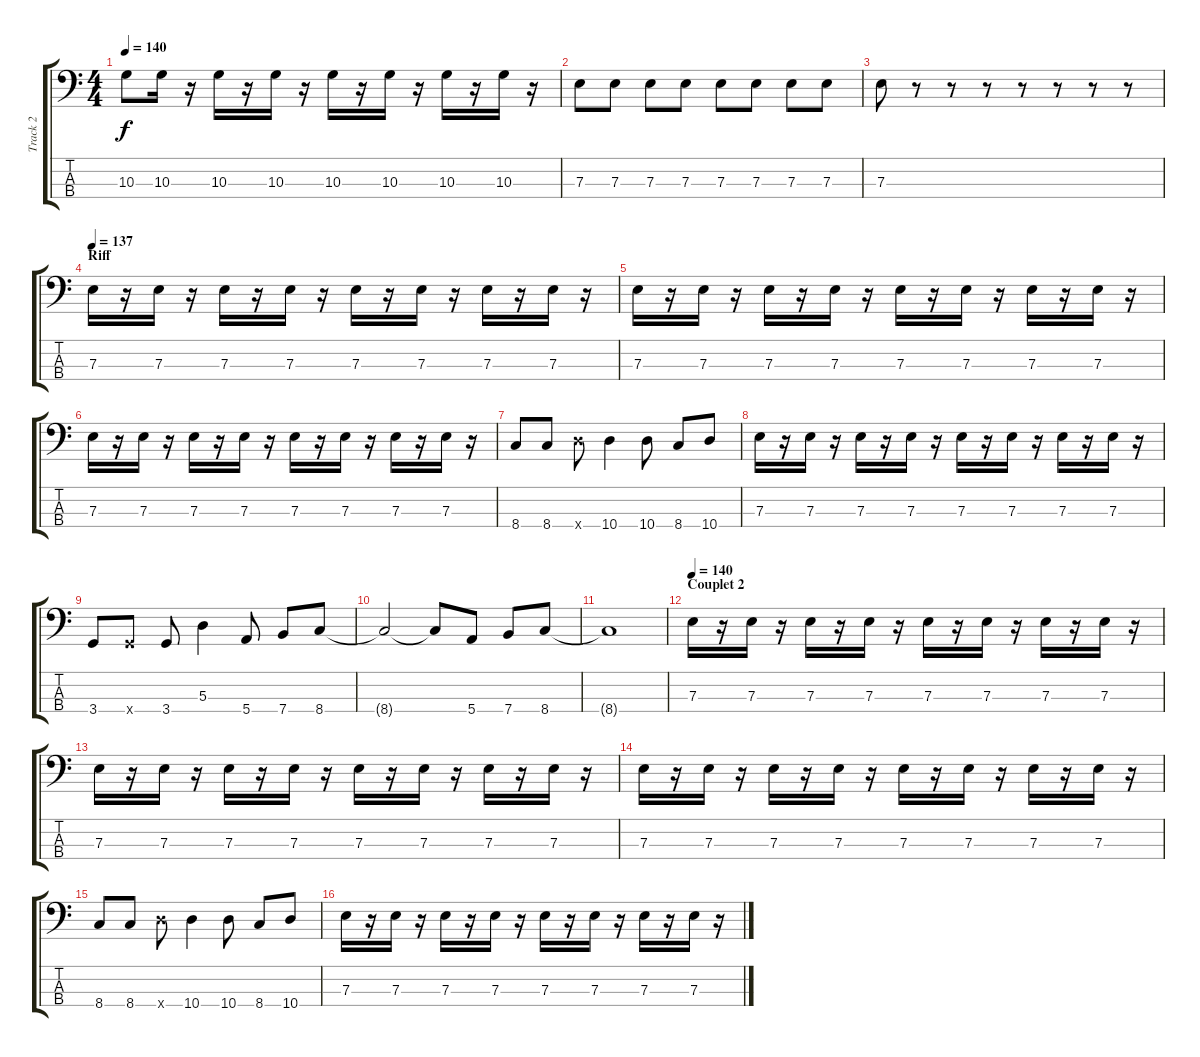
\track ("Track 2" "Track 2") {instrument electricbassfinger}
\staff {score tabs}
\tuning (G2 D2 A1 E1) {hide}
\ts (4 4)
\tempo 140
\clef f4
\ks c
10.3{t}.8{dy f} 10.3.16 r.16 10.3.16 r.16 10.3.16 r.16 10.3.16 r.16 10.3.16 r.16 10.3.16 r.16 10.3.16 r.16 |
7.3.8 7.3.8 7.3.8 7.3.8 7.3.8 7.3.8 7.3.8 7.3.8 |
7.3.8 r.8 r.8 r.8 r.8 r.8 r.8 r.8 |
\section ("" "Riff")
\tempo 137
7.3.16 r.16 7.3.16 r.16 7.3.16 r.16 7.3.16 r.16 7.3.16 r.16 7.3.16 r.16 7.3.16 r.16 7.3.16 r.16 |
7.3.16 r.16 7.3.16 r.16 7.3.16 r.16 7.3.16 r.16 7.3.16 r.16 7.3.16 r.16 7.3.16 r.16 7.3.16 r.16 |
7.3.16 r.16 7.3.16 r.16 7.3.16 r.16 7.3.16 r.16 7.3.16 r.16 7.3.16 r.16 7.3.16 r.16 7.3.16 r.16 |
8.4.8 8.4.8 10.4{x}.8 10.4.4 10.4.8 8.4.8 10.4.8 |
7.3.16 r.16 7.3.16 r.16 7.3.16 r.16 7.3.16 r.16 7.3.16 r.16 7.3.16 r.16 7.3.16 r.16 7.3.16 r.16 |
3.4.8 3.4{x}.8 3.4.8 5.3.4 5.4.8 7.4.8 8.4.8 |
8.4{t}.2 8.4{t}.8 5.4.8 7.4.8 8.4.8 |
8.4{t}.1 |
\section ("" "Couplet 2")
\tempo 140
7.3.16 r.16 7.3.16 r.16 7.3.16 r.16 7.3.16 r.16 7.3.16 r.16 7.3.16 r.16 7.3.16 r.16 7.3.16 r.16 |
7.3.16 r.16 7.3.16 r.16 7.3.16 r.16 7.3.16 r.16 7.3.16 r.16 7.3.16 r.16 7.3.16 r.16 7.3.16 r.16 |
7.3.16 r.16 7.3.16 r.16 7.3.16 r.16 7.3.16 r.16 7.3.16 r.16 7.3.16 r.16 7.3.16 r.16 7.3.16 r.16 |
8.4.8 8.4.8 10.4{x}.8 10.4.4 10.4.8 8.4.8 10.4.8 |
7.3.16 r.16 7.3.16 r.16 7.3.16 r.16 7.3.16 r.16 7.3.16 r.16 7.3.16 r.16 7.3.16 r.16 7.3.16 r.16
